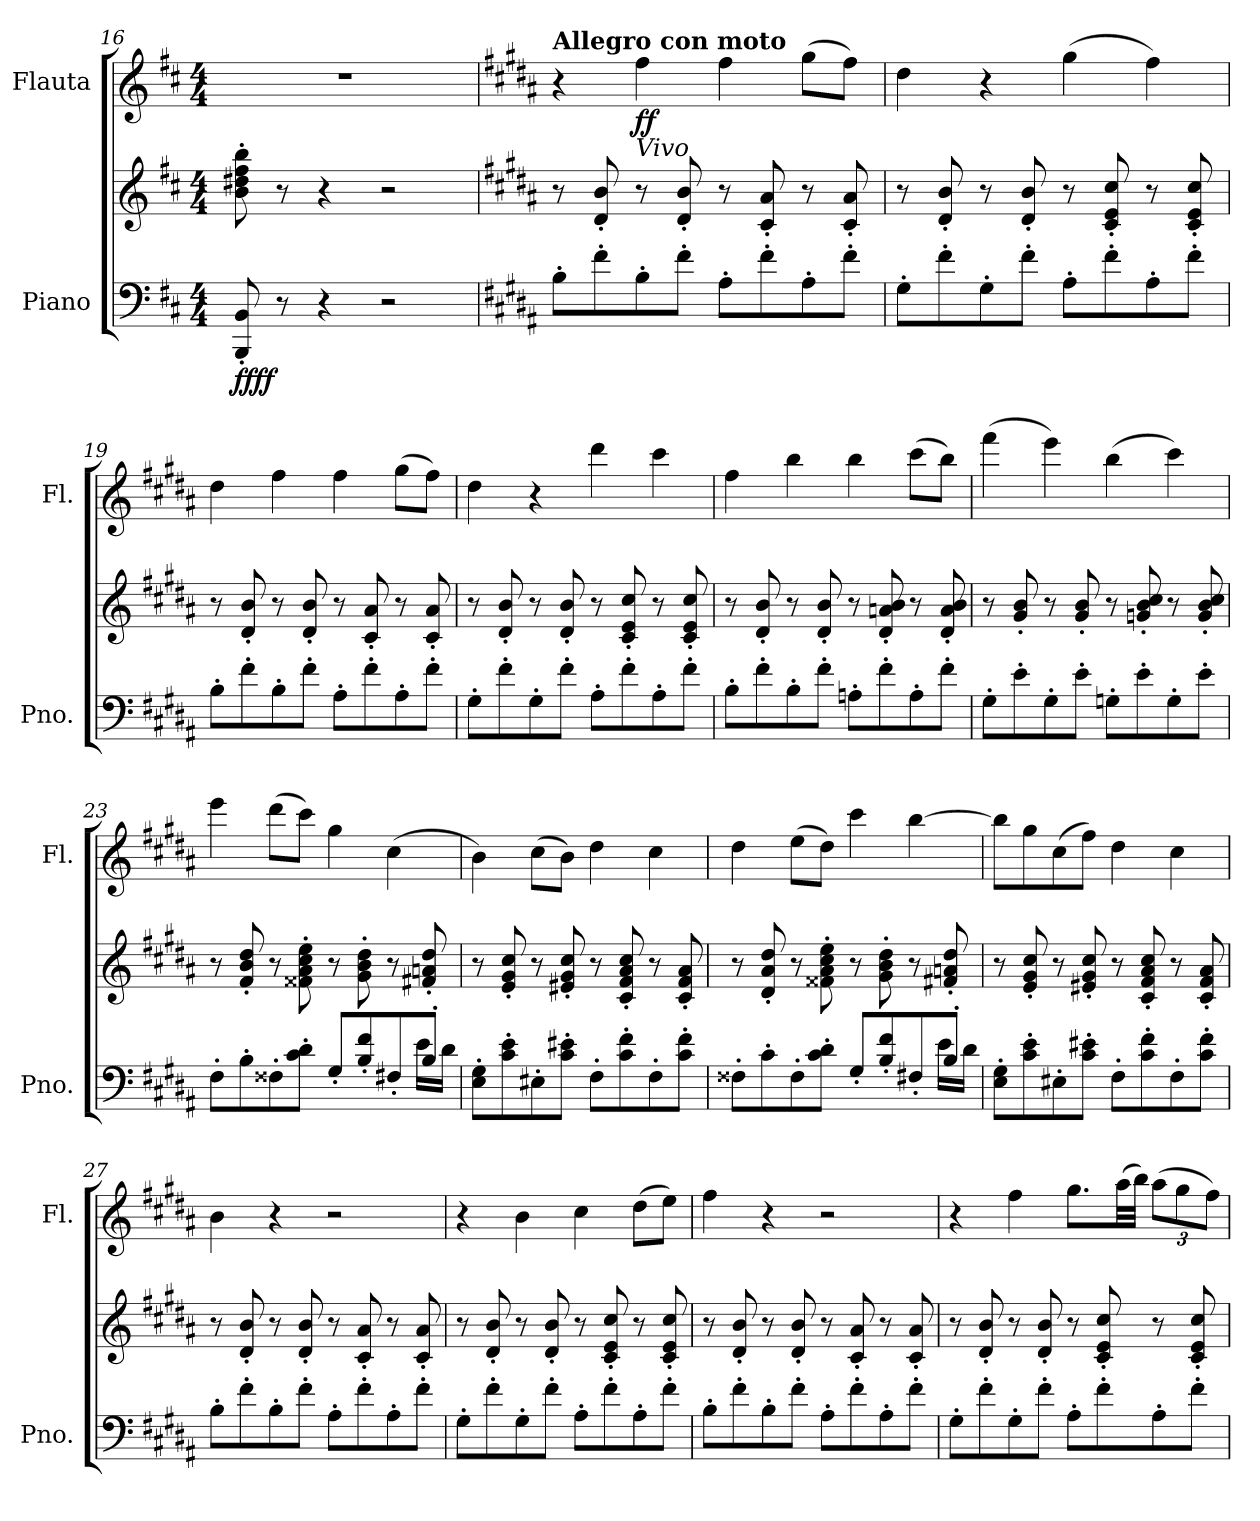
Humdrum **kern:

**kern	**kern	**dynam	**kern	**dynam
*part2	*part2	*part2	*part1	*part1
*staff3	*staff2	*staff2/3	*staff1	*staff1
*I"Piano	*	*	*I"Flauta	*
*I'Pno.	*	*	*I'Fl.	*
*clefF4	*clefG2	*	*clefG2	*
*k[f#c#]	*k[f#c#]	*	*k[f#c#]	*
*M4/4	*M4/4	*	*M4/4	*
=16	=16	=16	=16	=16
!	!	!LO:DY:b=2	!	!
!	!	!LO:DY:n=1:b	!	!
8BBB/' 8BB/'	8b\' 8dd#X\' 8ff#\' 8bb\'	ff ff	1r	.
8r	8r	.	.	.
4r	4r	.	.	.
2r	2r	.	.	.
=17	=17	=17	=17	=17
*k[f#c#g#d#a#]	*k[f#c#g#d#a#]	*	*k[f#c#g#d#a#]	*
*	*	*	*MM135	*
!	!	!	!LO:TX:a:B:t=Allegro con moto	!
8B'\L	8r	.	4r	.
8f#'\	8d#/' 8b/'	.	.	.
!	!	!	!LO:TX:b:i:t=Vivo	!
!	!	!	!	!LO:DY:b
8B'\	8r	.	4ff#\	ff
8f#'\J	8d#/' 8b/'	.	.	.
8A#'\L	8r	.	4ff#\	.
8f#'\	8c#/' 8a#/'	.	.	.
8A#'\	8r	.	(>8gg#\L	.
8f#'\J	8c#/' 8a#/'	.	8ff#\J)	.
!!LO:LB:g=z
=18	=18	=18	=18	=18
8G#'\L	8r	.	4dd#\	.
8f#'\	8d#/' 8b/'	.	.	.
8G#'\	8r	.	4r	.
8f#'\J	8d#/' 8b/'	.	.	.
8A#'\L	8r	.	(>4gg#\	.
8f#'\	8c#/' 8e/' 8cc#/'	.	.	.
8A#'\	8r	.	4ff#\)	.
8f#'\J	8c#/' 8e/' 8cc#/'	.	.	.
=19	=19	=19	=19	=19
8B'\L	8r	.	4dd#\	.
8f#'\	8d#/' 8b/'	.	.	.
8B'\	8r	.	4ff#\	.
8f#'\J	8d#/' 8b/'	.	.	.
8A#'\L	8r	.	4ff#\	.
8f#'\	8c#/' 8a#/'	.	.	.
8A#'\	8r	.	(>8gg#\L	.
8f#'\J	8c#/' 8a#/'	.	8ff#\J)	.
=20	=20	=20	=20	=20
8G#'\L	8r	.	4dd#\	.
8f#'\	8d#/' 8b/'	.	.	.
8G#'\	8r	.	4r	.
8f#'\J	8d#/' 8b/'	.	.	.
8A#'\L	8r	.	4ddd#\	.
8f#'\	8c#/' 8e/' 8cc#/'	.	.	.
8A#'\	8r	.	4ccc#\	.
8f#'\J	8c#/' 8e/' 8cc#/'	.	.	.
=21	=21	=21	=21	=21
8B'\L	8r	.	4ff#\	.
8f#'\	8d#/' 8b/'	.	.	.
8B'\	8r	.	4bb\	.
8f#'\J	8d#/' 8b/'	.	.	.
8An'\L	8r	.	4bb\	.
8f#'\	8d#/' 8an/' 8b/'	.	.	.
8A'\	8r	.	(>8ccc#\L	.
8f#'\J	8d#/' 8a/' 8b/'	.	8bb\J)	.
!!LO:LB:g=z
=22	=22	=22	=22	=22
8G#'\L	8r	.	(>4fff#\	.
8e'\	8g#/' 8b/'	.	.	.
8G#'\	8r	.	4eee\)	.
8e'\J	8g#/' 8b/'	.	.	.
8Gn'\L	8r	.	(>4bb\	.
8e'\	8gn/' 8b/' 8cc#/'	.	.	.
8G'\	8r	.	4ccc#\)	.
8e'\J	8g/' 8b/' 8cc#/'	.	.	.
=23	=23	=23	=23	=23
*^	*	*	*	*
8F#'\L	2..ryy	8r	.	4eee\	.
8B'\	.	8f#/' 8b/' 8dd#/'	.	.	.
8F##X'\	.	8r	.	(>8ddd#\L	.
8c#\' 8d#\'J	.	8f##X\' 8a#\' 8cc#\' 8ee\'	.	8ccc#\J)	.
8G#'/L	.	8r	.	4gg#\	.
8B/' 8f#/'	.	8g#\' 8b\' 8dd#\'	.	.	.
8F#X'/	.	8r	.	(>4cc#\	.
8B'/J	16e\LL	8f#X/' 8an/' 8dd#/'	.	.	.
.	16d#\JJ	.	.	.	.
*v	*v	*	*	*	*
=24	=24	=24	=24	=24
8E\' 8G#\'L	8r	.	4b\)	.
8c#\' 8e\'	8e/' 8g#/' 8cc#/'	.	.	.
8E#X'\	8r	.	(>8cc#\L	.
8c#\' 8e#X\'J	8e#X/' 8g#/' 8cc#/'	.	8b\J)	.
8F#'\L	8r	.	4dd#\	.
8c#\' 8f#\'	8c#/' 8f#/' 8a#/' 8cc#/'	.	.	.
8F#'\	8r	.	4cc#\	.
8c#\' 8f#\'J	8c#/' 8f#/' 8a#/'	.	.	.
!!LO:PB:g=z
=25	=25	=25	=25	=25
*^	*	*	*	*
8F##X'\L	2..ryy	8r	.	4dd#\	.
8c#'\	.	8d#/' 8a#/' 8dd#/'	.	.	.
8F##'\	.	8r	.	(>8ee\L	.
8c#\' 8d#\'J	.	8f##X\' 8a#\' 8cc#\' 8ee\'	.	8dd#\J)	.
8G#'/L	.	8r	.	4ccc#\	.
8B/' 8f#/'	.	8g#\' 8b\' 8dd#\'	.	.	.
8F#X'/	.	8r	.	[4bb\	.
8B'/J	16e\LL	8f#X/' 8an/' 8dd#/'	.	.	.
.	16d#\JJ	.	.	.	.
*v	*v	*	*	*	*
=26	=26	=26	=26	=26
8E\' 8G#\'L	8r	.	8bb\L]	.
8c#\' 8e\'	8e/' 8g#/' 8cc#/'	.	8gg#\	.
8E#X'\	8r	.	(>8cc#\	.
8c#\' 8e#X\'J	8e#X/' 8g#/' 8cc#/'	.	8ff#\J)	.
8F#'\L	8r	.	4dd#\	.
8c#\' 8f#\'	8c#/' 8f#/' 8a#/' 8cc#/'	.	.	.
8F#'\	8r	.	4cc#\	.
8c#\' 8f#\'J	8c#/' 8f#/' 8a#/'	.	.	.
=27	=27	=27	=27	=27
8B'\L	8r	.	4b\	.
8f#'\	8d#/' 8b/'	.	.	.
8B'\	8r	.	4r	.
8f#'\J	8d#/' 8b/'	.	.	.
8A#'\L	8r	.	2r	.
8f#'\	8c#/' 8a#/'	.	.	.
8A#'\	8r	.	.	.
8f#'\J	8c#/' 8a#/'	.	.	.
!!LO:LB:g=z
=28	=28	=28	=28	=28
8G#'\L	8r	.	4r	.
8f#'\	8d#/' 8b/'	.	.	.
8G#'\	8r	.	4b\	.
8f#'\J	8d#/' 8b/'	.	.	.
8A#'\L	8r	.	4cc#\	.
8f#'\	8c#/' 8e/' 8cc#/'	.	.	.
8A#'\	8r	.	(>8dd#\L	.
8f#'\J	8c#/' 8e/' 8cc#/'	.	8ee\J)	.
=29	=29	=29	=29	=29
8B'\L	8r	.	4ff#\	.
8f#'\	8d#/' 8b/'	.	.	.
8B'\	8r	.	4r	.
8f#'\J	8d#/' 8b/'	.	.	.
8A#'\L	8r	.	2r	.
8f#'\	8c#/' 8a#/'	.	.	.
8A#'\	8r	.	.	.
8f#'\J	8c#/' 8a#/'	.	.	.
=30	=30	=30	=30	=30
8G#'\L	8r	.	4r	.
8f#'\	8d#/' 8b/'	.	.	.
8G#'\	8r	.	4ff#\	.
8f#'\J	8d#/' 8b/'	.	.	.
8A#'\L	8r	.	8.gg#\L	.
8f#'\	8c#/' 8e/' 8cc#/'	.	.	.
.	.	.	(>32aa#\LL	.
.	.	.	32bb\JJJ)	.
*	*	*	*Xbrackettup	*
8A#'\	8r	.	(>12aa#\L	.
.	.	.	12gg#\	.
8f#'\J	8c#/' 8e/' 8cc#/'	.	.	.
.	.	.	12ff#\J)	.
=	=	=	=	=
*-	*-	*-	*-	*-
